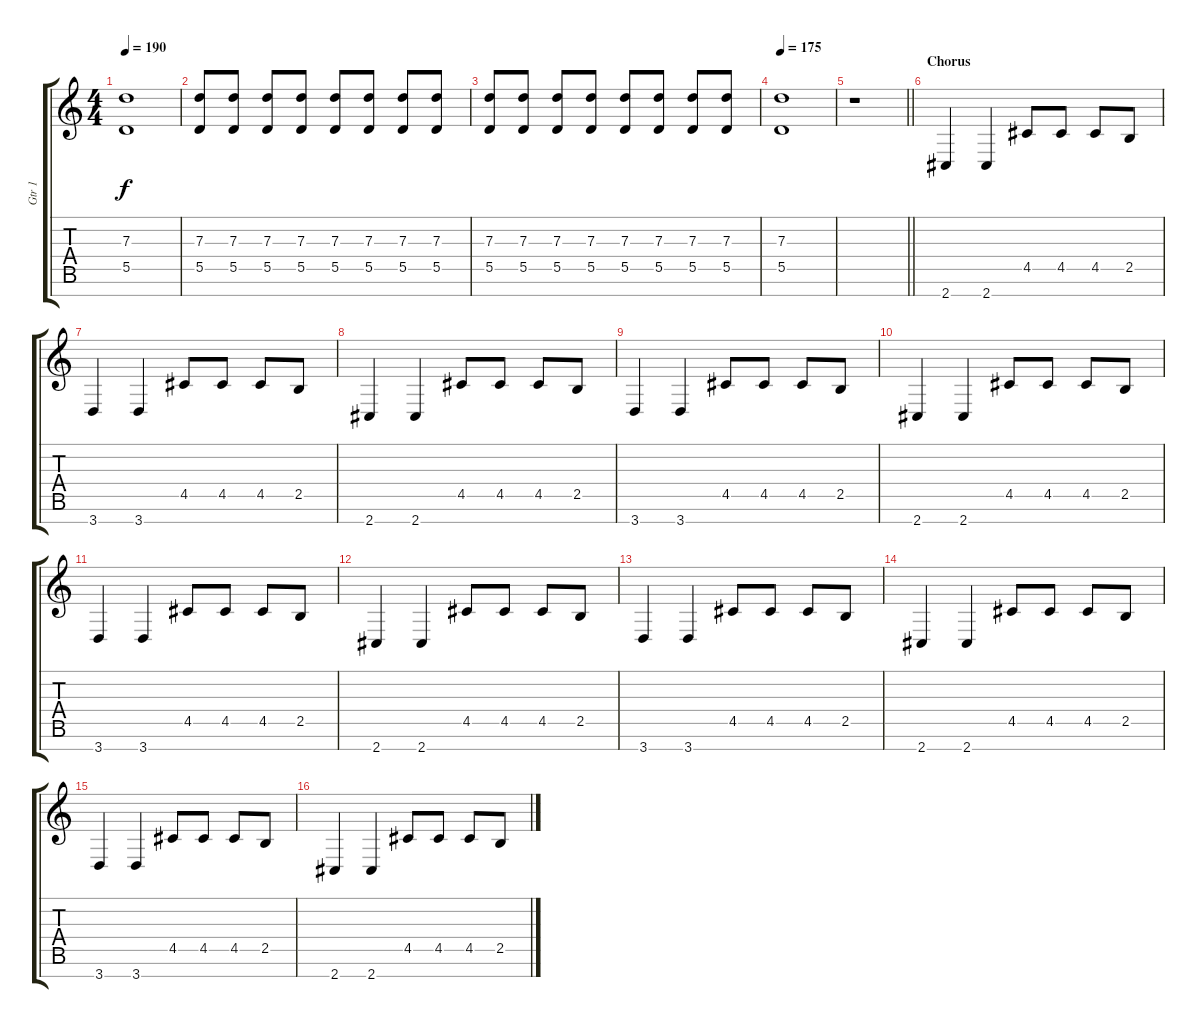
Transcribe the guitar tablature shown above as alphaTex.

\track ("Gtr 1" "Gtr 1") {instrument distortionguitar}
\staff {score tabs}
\tuning (E4 B3 G3 D3 A2 E2 B1) {hide}
\ts (4 4)
\tempo 190
\clef g2
\ks c
(7.3{t} 5.5{t}).1{dy f} |
(7.3 5.5).8 (7.3 5.5).8 (7.3 5.5).8 (7.3 5.5).8 (7.3 5.5).8 (7.3 5.5).8 (7.3 5.5).8 (7.3 5.5).8 |
(7.3 5.5).8 (7.3 5.5).8 (7.3 5.5).8 (7.3 5.5).8 (7.3 5.5).8 (7.3 5.5).8 (7.3 5.5).8 (7.3 5.5).8 |
\tempo 175
(7.3 5.5).1 |
\barLineRight lightlight
r.1 |
\section ("" "Chorus")
2.7.4 2.7.4 4.5.8 4.5.8 4.5.8 2.5.8 |
3.7.4 3.7.4 4.5.8 4.5.8 4.5.8 2.5.8 |
2.7.4 2.7.4 4.5.8 4.5.8 4.5.8 2.5.8 |
3.7.4 3.7.4 4.5.8 4.5.8 4.5.8 2.5.8 |
2.7.4 2.7.4 4.5.8 4.5.8 4.5.8 2.5.8 |
3.7.4 3.7.4 4.5.8 4.5.8 4.5.8 2.5.8 |
2.7.4 2.7.4 4.5.8 4.5.8 4.5.8 2.5.8 |
3.7.4 3.7.4 4.5.8 4.5.8 4.5.8 2.5.8 |
2.7.4 2.7.4 4.5.8 4.5.8 4.5.8 2.5.8 |
3.7.4 3.7.4 4.5.8 4.5.8 4.5.8 2.5.8 |
2.7.4 2.7.4 4.5.8 4.5.8 4.5.8 2.5.8
